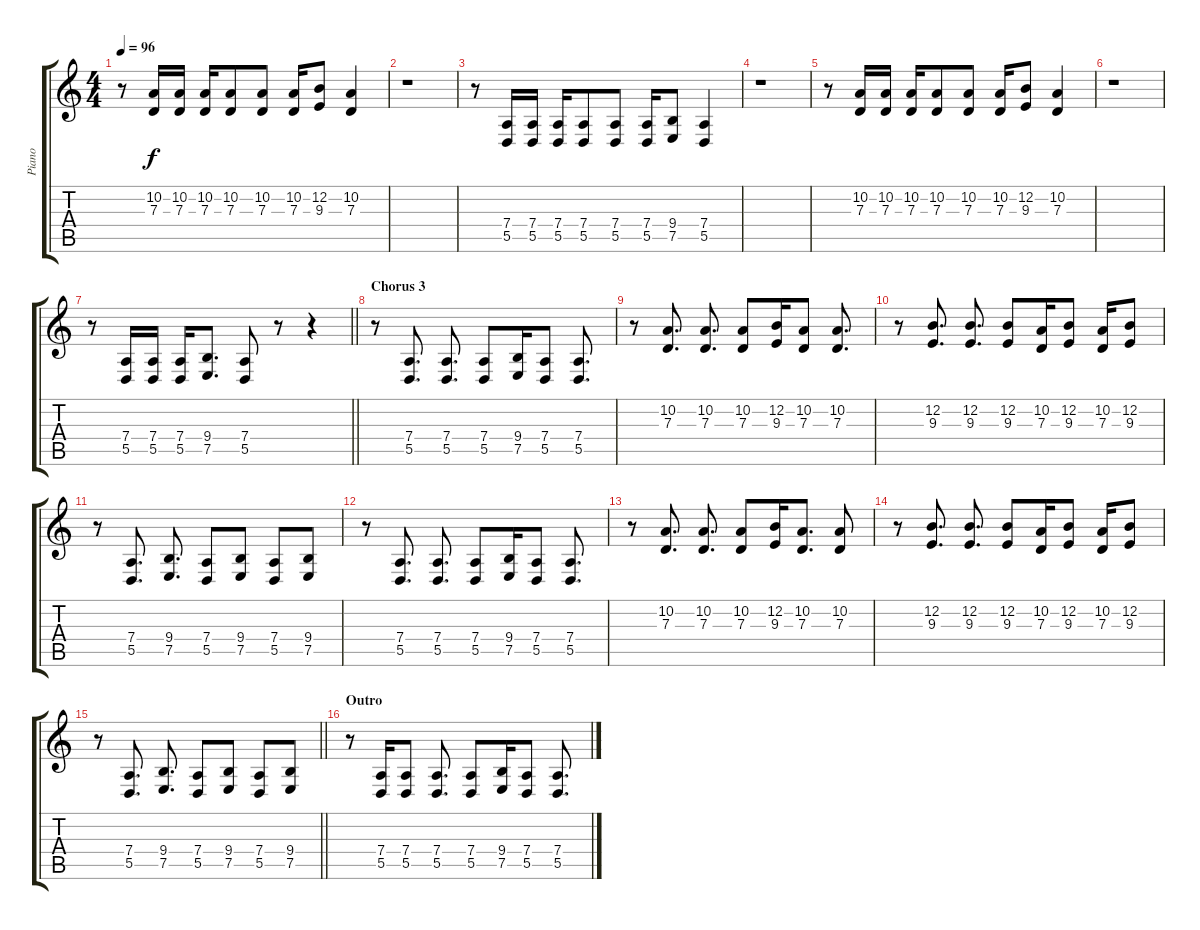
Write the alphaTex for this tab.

\track ("Piano" "Piano") {instrument acousticgrandpiano}
\staff {score tabs}
\tuning (E4 B3 G3 D3 A2 E2) {hide}
\ts (4 4)
\tempo 96
\clef g2
\ks c
r.8{dy f} (10.2 7.3).16 (10.2 7.3).16 (10.2 7.3).16 (10.2 7.3).8 (10.2 7.3).8 (10.2 7.3).16 (12.2 9.3).8 (10.2 7.3).4 |
r.1 |
r.8 (7.4 5.5).16 (7.4 5.5).16 (7.4 5.5).16 (7.4 5.5).8 (7.4 5.5).8 (7.4 5.5).16 (9.4 7.5).8 (7.4 5.5).4 |
r.1 |
r.8 (10.2 7.3).16 (10.2 7.3).16 (10.2 7.3).16 (10.2 7.3).8 (10.2 7.3).8 (10.2 7.3).16 (12.2 9.3).8 (10.2 7.3).4 |
r.1 |
\barLineRight lightlight
r.8 (7.4 5.5).16 (7.4 5.5).16 (7.4 5.5).16 (9.4 7.5).8{d} (7.4 5.5).8 r.8 r.4 |
\section ("" "Chorus 3")
r.8 (7.4 5.5).8{d} (7.4 5.5).8{d} (7.4 5.5).8 (9.4 7.5).16 (7.4 5.5).8 (7.4 5.5).8{d} |
r.8 (10.2 7.3).8{d} (10.2 7.3).8{d} (10.2 7.3).8 (12.2 9.3).16 (10.2 7.3).8 (10.2 7.3).8{d} |
r.8 (12.2 9.3).8{d} (12.2 9.3).8{d} (12.2 9.3).8 (10.2 7.3).16 (12.2 9.3).8 (10.2 7.3).16 (12.2 9.3).8 |
r.8 (7.4 5.5).8{d} (9.4 7.5).8{d} (7.4 5.5).8 (9.4 7.5).8 (7.4 5.5).8 (9.4 7.5).8 |
r.8 (7.4 5.5).8{d} (7.4 5.5).8{d} (7.4 5.5).8 (9.4 7.5).16 (7.4 5.5).8 (7.4 5.5).8{d} |
r.8 (10.2 7.3).8{d} (10.2 7.3).8{d} (10.2 7.3).8 (12.2 9.3).16 (10.2 7.3).8{d} (10.2 7.3).8 |
r.8 (12.2 9.3).8{d} (12.2 9.3).8{d} (12.2 9.3).8 (10.2 7.3).16 (12.2 9.3).8 (10.2 7.3).16 (12.2 9.3).8 |
\barLineRight lightlight
r.8 (7.4 5.5).8{d} (9.4 7.5).8{d} (7.4 5.5).8 (9.4 7.5).8 (7.4 5.5).8 (9.4 7.5).8 |
\section ("" "Outro")
r.8 (7.4 5.5).16 (7.4 5.5).8 (7.4 5.5).8{d} (7.4 5.5).8 (9.4 7.5).16 (7.4 5.5).8 (7.4 5.5).8{d}
